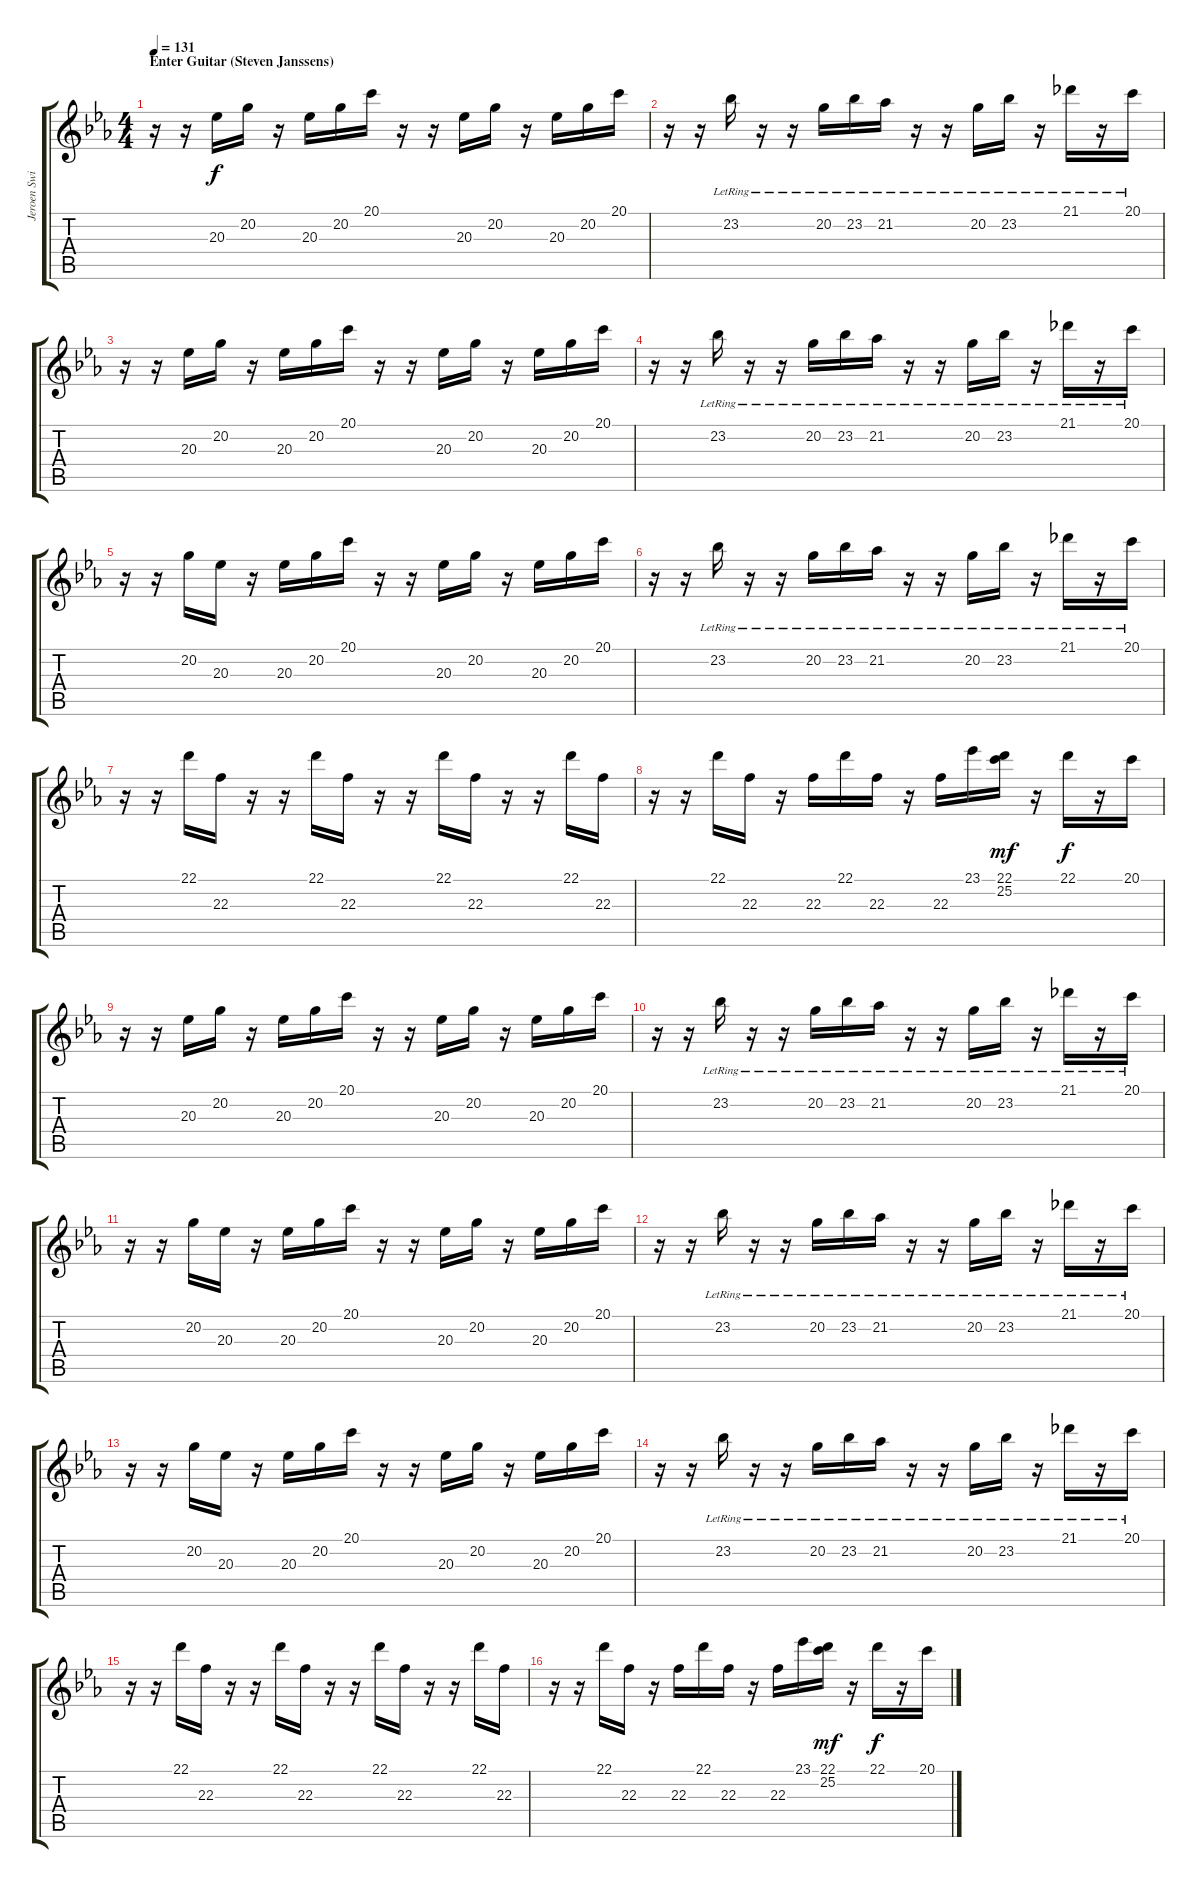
\track ("Jeroen Swinnen (Keyboard)" "Jeroen Swi") {instrument lead5charang}
\staff {score tabs}
\tuning (E4 B3 G3 D3 A2 E2) {hide}
\ts (4 4)
\section ("" "Enter Guitar (Steven Janssens)")
\tempo 131
\clef g2
\ks cminor
r.16{dy f} r.16 20.3.16 20.2.16 r.16 20.3.16 20.2.16 20.1.16 r.16 r.16 20.3.16 20.2.16 r.16 20.3.16 20.2.16 20.1.16 |
r.16 r.16 23.2{lr}.16 r.16 r.16 20.2{lr}.16 23.2{lr}.16 21.2{lr}.16 r.16 r.16 20.2{lr}.16 23.2{lr}.16 r.16 21.1{lr}.16 r.16 20.1{lr}.16 |
r.16 r.16 20.3.16 20.2.16 r.16 20.3.16 20.2.16 20.1.16 r.16 r.16 20.3.16 20.2.16 r.16 20.3.16 20.2.16 20.1.16 |
r.16 r.16 23.2{lr}.16 r.16 r.16 20.2{lr}.16 23.2{lr}.16 21.2{lr}.16 r.16 r.16 20.2{lr}.16 23.2{lr}.16 r.16 21.1{lr}.16 r.16 20.1{lr}.16 |
r.16 r.16 20.2.16 20.3.16 r.16 20.3.16 20.2.16 20.1.16 r.16 r.16 20.3.16 20.2.16 r.16 20.3.16 20.2.16 20.1.16 |
r.16 r.16 23.2{lr}.16 r.16 r.16 20.2{lr}.16 23.2{lr}.16 21.2{lr}.16 r.16 r.16 20.2{lr}.16 23.2{lr}.16 r.16 21.1{lr}.16 r.16 20.1{lr}.16 |
r.16 r.16 22.1.16 22.3.16 r.16 r.16 22.1.16 22.3.16 r.16 r.16 22.1.16 22.3.16 r.16 r.16 22.1.16 22.3.16 |
r.16 r.16 22.1.16 22.3.16 r.16 22.3.16 22.1.16 22.3.16 r.16 22.3.16 23.1.16 (22.1 25.2).16{dy mf} r.16 22.1.16{dy f} r.16 20.1.16 |
r.16 r.16 20.3.16 20.2.16 r.16 20.3.16 20.2.16 20.1.16 r.16 r.16 20.3.16 20.2.16 r.16 20.3.16 20.2.16 20.1.16 |
r.16 r.16 23.2{lr}.16 r.16 r.16 20.2{lr}.16 23.2{lr}.16 21.2{lr}.16 r.16 r.16 20.2{lr}.16 23.2{lr}.16 r.16 21.1{lr}.16 r.16 20.1{lr}.16 |
r.16 r.16 20.2.16 20.3.16 r.16 20.3.16 20.2.16 20.1.16 r.16 r.16 20.3.16 20.2.16 r.16 20.3.16 20.2.16 20.1.16 |
r.16 r.16 23.2{lr}.16 r.16 r.16 20.2{lr}.16 23.2{lr}.16 21.2{lr}.16 r.16 r.16 20.2{lr}.16 23.2{lr}.16 r.16 21.1{lr}.16 r.16 20.1{lr}.16 |
r.16 r.16 20.2.16 20.3.16 r.16 20.3.16 20.2.16 20.1.16 r.16 r.16 20.3.16 20.2.16 r.16 20.3.16 20.2.16 20.1.16 |
r.16 r.16 23.2{lr}.16 r.16 r.16 20.2{lr}.16 23.2{lr}.16 21.2{lr}.16 r.16 r.16 20.2{lr}.16 23.2{lr}.16 r.16 21.1{lr}.16 r.16 20.1{lr}.16 |
r.16 r.16 22.1.16 22.3.16 r.16 r.16 22.1.16 22.3.16 r.16 r.16 22.1.16 22.3.16 r.16 r.16 22.1.16 22.3.16 |
r.16 r.16 22.1.16 22.3.16 r.16 22.3.16 22.1.16 22.3.16 r.16 22.3.16 23.1.16 (22.1 25.2).16{dy mf} r.16 22.1.16{dy f} r.16 20.1.16
